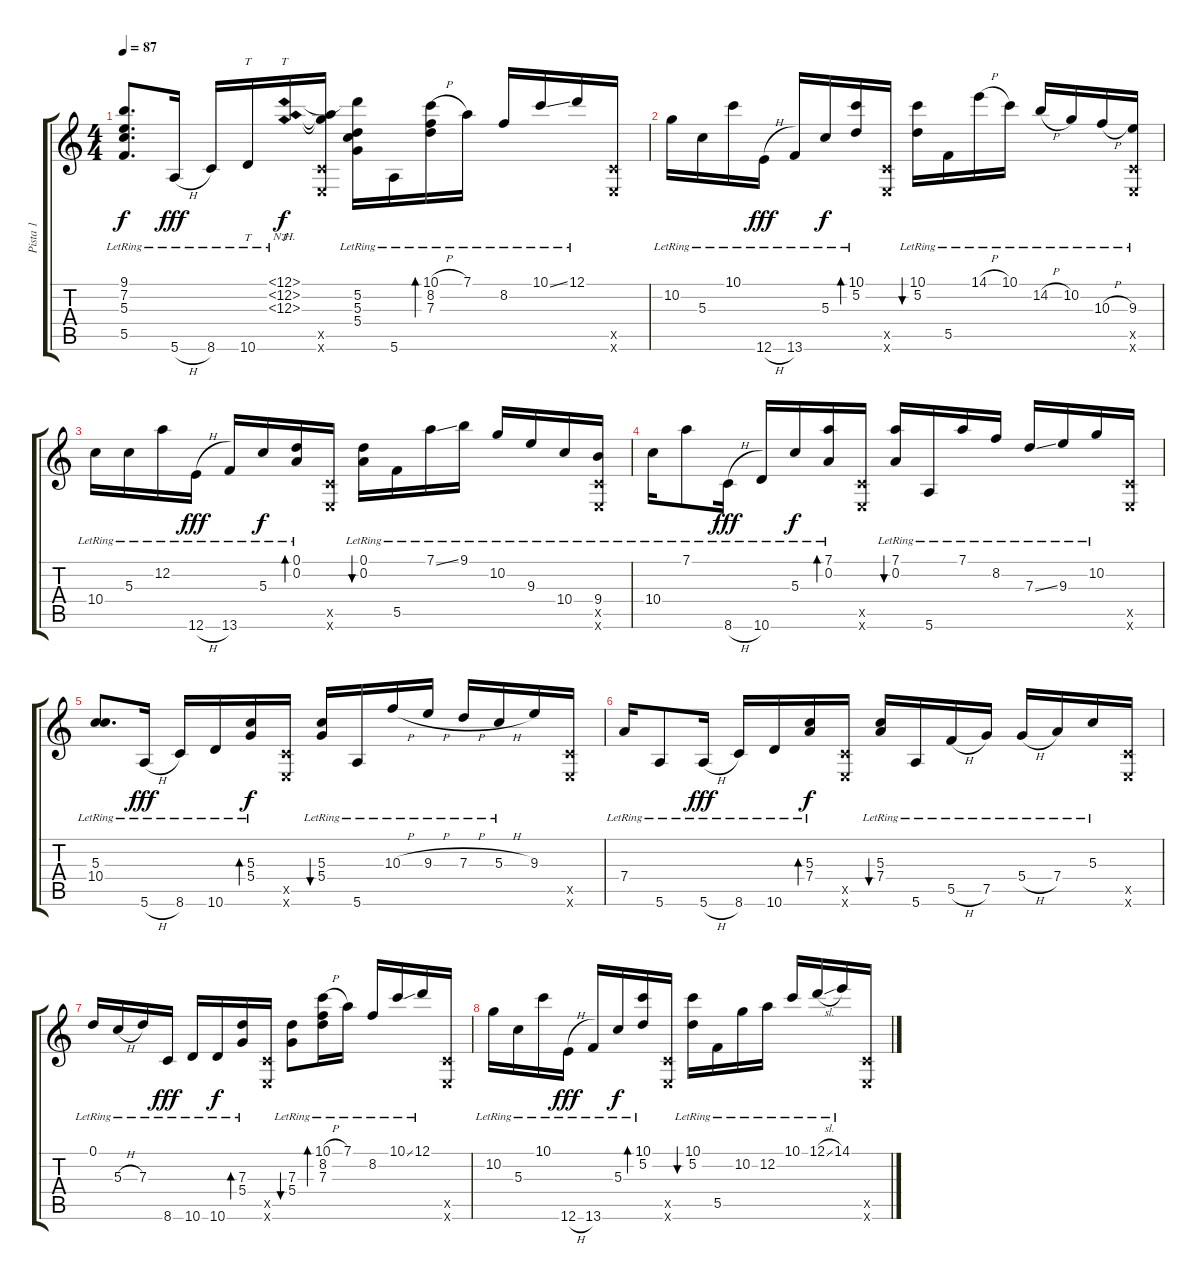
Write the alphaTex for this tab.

\track ("Pista 1" "Pista 1") {instrument acousticguitarsteel}
\staff {score tabs}
\tuning (D4 A3 G3 D3 C3 E2) {hide}
\ts (4 4)
\tempo 87
\clef g2
\ks c
(9.1{lr} 7.2{lr} 5.3{lr} 5.5{lr}).8{d dy f} 5.6{h lr}.16{dy fff} 8.6{lr}.16 10.6{lr}.16{tt} (12.1{nh lr} 12.2{nh lr} 12.3{nh lr}).16{tt dy f} (12.2{t} 12.3{t} 0.5{x} 0.6{x}).16 (12.1{t} 5.2{lr} 5.3{lr} 5.4{lr}).16 5.6{lr}.16 (10.1{h lr} 8.2{lr} 7.3{lr}).16{bd 60} 7.1{lr}.16 8.2{lr}.16 10.1{ss lr}.16 12.1{lr}.16 (0.5{x} 0.6{x}).16 |
10.2{lr}.16 5.3{lr}.16 10.1{lr}.16 12.6{h lr}.16{dy fff} 13.6{lr}.16 5.3{lr}.16{dy f} (10.1{lr} 5.2{lr}).16{bd 60} (0.5{x} 0.6{x}).16 (10.1{lr} 5.2{lr}).16{bu 60} 5.5{lr}.16 14.1{h lr}.16 10.1{lr}.16 14.2{h lr}.16 10.2{lr}.16 10.3{h lr}.16 (9.3{lr} 0.5{x} 0.6{x}).16 |
10.4{lr}.16 5.3{lr}.16 12.2{lr}.16 12.6{h lr}.16{dy fff} 13.6{lr}.16 5.3{lr}.16{dy f} (0.1{lr} 0.2{lr}).16{bd 60} (0.5{x} 0.6{x}).16 (0.1{lr} 0.2{lr}).16{bu 60} 5.5{lr}.16 7.1{ss lr}.16 9.1{lr}.16 10.2{lr}.16 9.3{lr}.16 10.4{lr}.16 (9.4{lr} 0.5{x} 0.6{x}).16 |
10.4{lr}.16 7.1{lr}.8 8.6{h lr}.16{dy fff} 10.6{lr}.16 5.3{lr}.16{dy f} (7.1{lr} 0.2{lr}).16{bd 60} (0.5{x} 0.6{x}).16 (7.1{lr} 0.2{lr}).16{bu 60} 5.6{lr}.16 7.1{lr}.16 8.2{lr}.16 7.3{ss lr}.16 9.3{lr}.16 10.2{lr}.16 (0.5{x} 0.6{x}).16 |
(5.3{lr} 10.4{lr}).8{d} 5.6{h lr}.16{dy fff} 8.6{lr}.16 10.6{lr}.16 (5.3{lr} 5.4{lr}).16{bd 60 dy f} (0.5{x} 0.6{x}).16 (5.3{lr} 5.4{lr}).16{bu 60} 5.6{lr}.16 10.3{h lr}.16 9.3{h lr}.16 7.3{h lr}.16 5.3{h lr}.16 9.3.16 (0.5{x} 0.6{x}).16 |
7.4{lr}.16 5.6{lr}.8 5.6{h lr}.16{dy fff} 8.6{lr}.16 10.6{lr}.16 (5.3{lr} 7.4{lr}).16{bd 60 dy f} (0.5{x} 0.6{x}).16 (5.3{lr} 7.4{lr}).16{bu 60} 5.6{lr}.16 5.5{h lr}.16 7.5{lr}.16 5.4{h lr}.16 7.4{lr}.16 5.3{lr}.16 (0.5{x} 0.6{x}).16 |
0.1{lr}.16 5.3{h lr}.16 7.3{lr}.16 8.6{lr}.16{dy fff} 10.6{lr}.16 10.6{lr}.16{dy f} (7.3{lr} 5.4{lr}).16{bd 60} (0.5{x} 0.6{x}).16 (7.3{lr} 5.4{lr}).8{bu 60} (10.1{h lr} 8.2{lr} 7.3{lr}).16{bd 60} 7.1{lr}.16 8.2{lr}.16 10.1{ss lr}.16 12.1{lr}.16 (0.5{x} 0.6{x}).16 |
10.2{lr}.16 5.3{lr}.16 10.1{lr}.16 12.6{h lr}.16{dy fff} 13.6{lr}.16 5.3{lr}.16{dy f} (10.1{lr} 5.2{lr}).16{bd 60} (0.5{x} 0.6{x}).16 (10.1{lr} 5.2{lr}).16{bu 60} 5.5{lr}.16 10.2{lr}.16 12.2{lr}.16 10.1{lr}.16 12.1{sl lr}.16 14.1{lr}.16 (0.5{x} 0.6{x}).16
